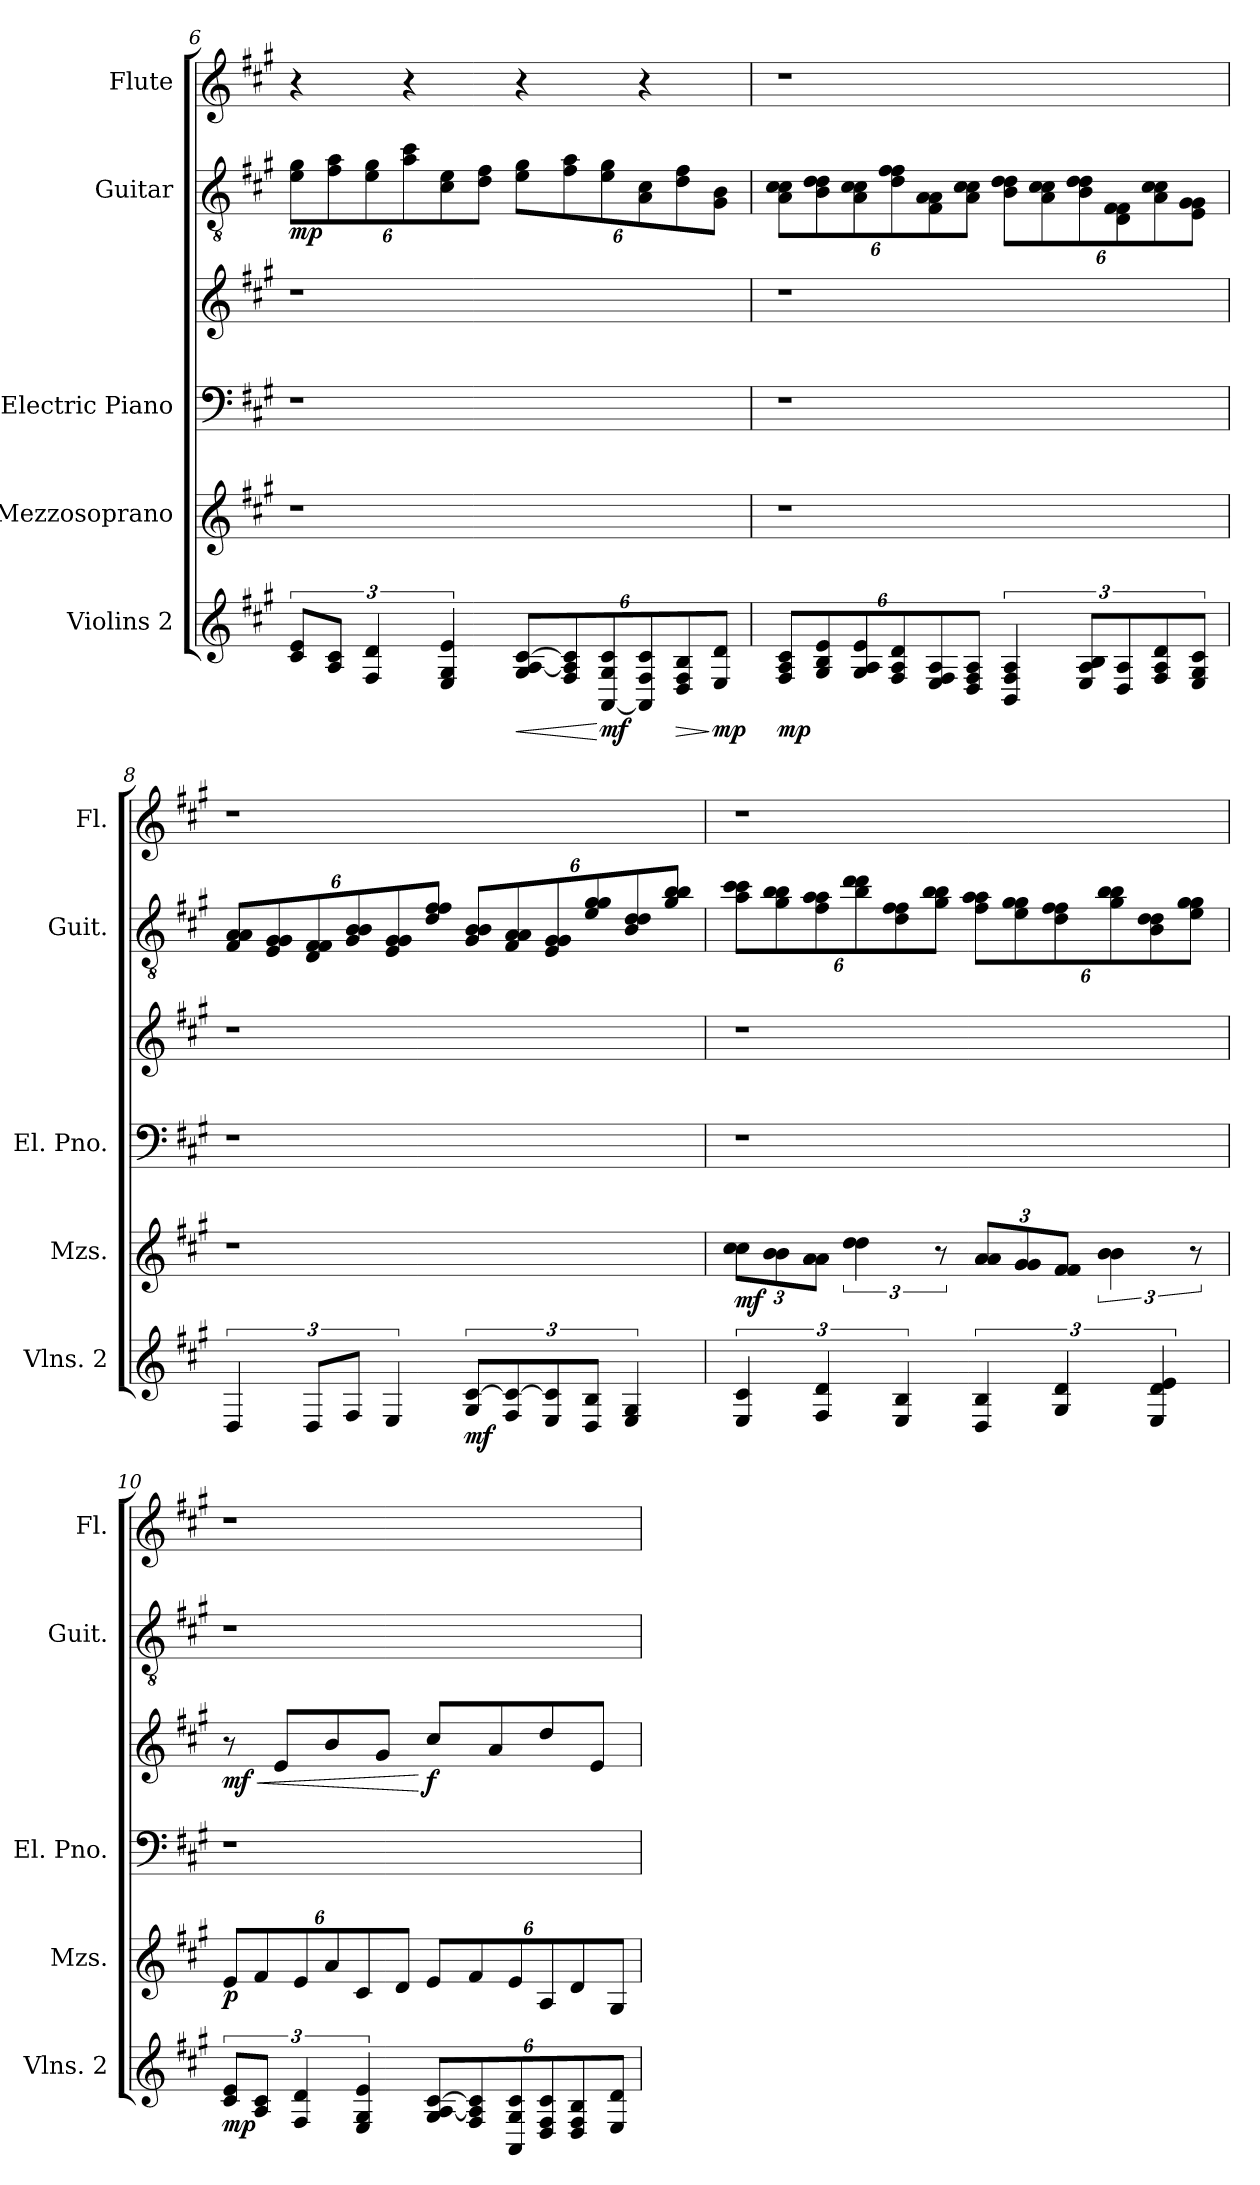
**kern	**dynam	**kern	**dynam	**kern	**kern	**dynam	**kern	**dynam	**kern
*part5	*part5	*part4	*part4	*part3	*part3	*part3	*part2	*part2	*part1
*staff6	*staff6	*staff5	*staff5	*staff4	*staff3	*staff3/4	*staff2	*staff2	*staff1
*I"Violins 2	*	*I"Mezzosoprano	*	*I"Electric Piano	*	*	*I"Guitar	*	*I"Flute
*I'Vlns. 2	*	*I'Mzs.	*	*I'El. Pno.	*	*	*I'Guit.	*	*I'Fl.
*clefG2	*	*clefG2	*	*clefF4	*clefG2	*	*clefGv2	*	*clefG2
*k[f#c#g#]	*	*k[f#c#g#]	*	*k[f#c#g#]	*k[f#c#g#]	*	*k[f#c#g#]	*	*k[f#c#g#]
*A:	*	*A:	*	*A:	*A:	*	*A:	*	*A:
*	*	*	*	*	*	*	*Xbrackettup	*	*
=6	=6	=6	=6	=6	=6	=6	=6	=6	=6
!	!	!	!	!	!	!	!	!LO:DY:b	!
12c#/ 12e/L	.	1r	.	1r	1r	.	12e\ 12g#\L	mp	4r
12A/ 12c#/J	.	.	.	.	.	.	12f#\ 12a\	.	.
6F#/ 6d/	.	.	.	.	.	.	12e\ 12g#\	.	.
.	.	.	.	.	.	.	12a\ 12cc#\	.	4r
6E/ 6G#/ 6e/	.	.	.	.	.	.	12c#\ 12e\	.	.
.	.	.	.	.	.	.	12d\ 12f#\J	.	.
*Xbrackettup	*	*	*	*	*	*	*	*	*
!	!LO:HP:b	!	!	!	!	!	!	!	!
12G#/ [12A/ [12c#/L	<	.	.	.	.	.	12e\ 12g#\L	.	4r
12F#/ 12A/] 12c#/]	.	.	.	.	.	.	12f#\ 12a\	.	.
!	!LO:DY:n=1:b	!	!	!	!	!	!	!	!
[12AA/ 12G#/ 12c#/	[ mf	.	.	.	.	.	12e\ 12g#\	.	.
12AA/] 12F#/ 12c#/	.	.	.	.	.	.	12A\ 12c#\	.	4r
!	!LO:HP:b	!	!	!	!	!	!	!	!
12D/ 12F#/ 12B/	>	.	.	.	.	.	12d\ 12f#\	.	.
!	!LO:DY:n=2:b	!	!	!	!	!	!	!	!
12E/ 12d/J	] mp	.	.	.	.	.	12G#\ 12B\J	.	.
!!LO:PB:g=z
=7	=7	=7	=7	=7	=7	=7	=7	=7	=7
!	!LO:DY:b	!	!	!	!	!	!	!	!
12F#/ 12A/ 12c#/L	mp	1r	.	1r	1r	.	12A\ 12c#\ 12c#\L	.	1r
12G#/ 12B/ 12e/	.	.	.	.	.	.	12B\ 12d\ 12d\	.	.
12G#/ 12A/ 12e/	.	.	.	.	.	.	12A\ 12c#\ 12c#\	.	.
12F#/ 12A/ 12d/	.	.	.	.	.	.	12d\ 12f#\ 12f#\	.	.
12E/ 12F#/ 12A/	.	.	.	.	.	.	12F#\ 12A\ 12A\	.	.
12D/ 12F#/ 12A/J	.	.	.	.	.	.	12A\ 12c#\ 12c#\J	.	.
*brackettup	*	*	*	*	*	*	*	*	*
6BB/ 6F#/ 6A/	.	.	.	.	.	.	12B\ 12d\ 12d\L	.	.
.	.	.	.	.	.	.	12A\ 12c#\ 12c#\	.	.
12E/ 12A/ 12B/L	.	.	.	.	.	.	12B\ 12d\ 12d\	.	.
12D/ 12A/	.	.	.	.	.	.	12D\ 12F#\ 12F#\	.	.
12F#/ 12A/ 12d/	.	.	.	.	.	.	12A\ 12c#\ 12c#\	.	.
12E/ 12G#/ 12c#/J	.	.	.	.	.	.	12E\ 12G#\ 12G#\J	.	.
=8	=8	=8	=8	=8	=8	=8	=8	=8	=8
!	!LO:DY:b	!	!	!	!	!	!	!	!
!	!LO:DY:n=1:b	!	!	!	!	!	!	!	!
6D/	mf f	1r	.	1r	1r	.	12F#/ 12A/ 12A/L	.	1r
.	.	.	.	.	.	.	12E/ 12G#/ 12G#/	.	.
12D/L	.	.	.	.	.	.	12D/ 12F#/ 12F#/	.	.
12F#/J	.	.	.	.	.	.	12G#/ 12B/ 12B/	.	.
6E/	.	.	.	.	.	.	12E/ 12G#/ 12G#/	.	.
.	.	.	.	.	.	.	12d/ 12f#/ 12f#/J	.	.
!	!LO:DY:n=2:b	!	!	!	!	!	!	!	!
12G#/ [12c#/L	mf	.	.	.	.	.	12G#/ 12B/ 12B/L	.	.
12F#/ 12c#/_	.	.	.	.	.	.	12F#/ 12A/ 12A/	.	.
12E/ 12c#/]	.	.	.	.	.	.	12E/ 12G#/ 12G#/	.	.
12D/ 12B/J	.	.	.	.	.	.	12e/ 12g#/ 12g#/	.	.
6E/ 6G#/	.	.	.	.	.	.	12B/ 12d/ 12d/	.	.
.	.	.	.	.	.	.	12g#/ 12b/ 12b/J	.	.
!!LO:LB:g=z
=9	=9	=9	=9	=9	=9	=9	=9	=9	=9
!	!	!	!LO:DY:b	!	!	!	!	!	!
6E/ 6c#/	.	12cc#\ 12cc#\L	mf	1r	1r	.	12a\ 12cc#\ 12cc#\L	.	1r
.	.	12b\ 12b\	.	.	.	.	12g#\ 12b\ 12b\	.	.
6F#/ 6d/	.	12a\ 12a\J	.	.	.	.	12f#\ 12a\ 12a\	.	.
.	.	6dd\ 6dd\	.	.	.	.	12b\ 12dd\ 12dd\	.	.
6E/ 6B/	.	.	.	.	.	.	12d\ 12f#\ 12f#\	.	.
.	.	12r	.	.	.	.	12g#\ 12b\ 12b\J	.	.
6D/ 6B/	.	12a/ 12a/L	.	.	.	.	12f#\ 12a\ 12a\L	.	.
.	.	12g#/ 12g#/	.	.	.	.	12e\ 12g#\ 12g#\	.	.
6G#/ 6d/	.	12f#/ 12f#/J	.	.	.	.	12d\ 12f#\ 12f#\	.	.
.	.	6b\ 6b\	.	.	.	.	12g#\ 12b\ 12b\	.	.
6E/ 6d/ 6e/	.	.	.	.	.	.	12B\ 12d\ 12d\	.	.
.	.	12r	.	.	.	.	12e\ 12g#\ 12g#\J	.	.
=10	=10	=10	=10	=10	=10	=10	=10	=10	=10
*	*	*Xbrackettup	*	*	*	*	*	*	*
!	!LO:DY:b	!	!LO:DY:b	!	!	!LO:HP:b	!	!	!
!	!	!	!	!	!	!LO:DY:n=1:b	!	!	!
12c#/ 12e/L	mp	12e/L	p	1r	8r	< mf	1r	.	1r
12A/ 12c#/J	.	12f#/	.	.	.	.	.	.	.
.	.	.	.	.	8e/L	.	.	.	.
6F#/ 6d/	.	12e/	.	.	.	.	.	.	.
.	.	12a/	.	.	8b/	.	.	.	.
6E/ 6G#/ 6e/	.	12c#/	.	.	.	.	.	.	.
.	.	.	.	.	8g#/J	.	.	.	.
.	.	12d/J	.	.	.	.	.	.	.
*Xbrackettup	*	*	*	*	*	*	*	*	*
!	!	!	!	!	!	!LO:DY:n=2:b	!	!	!
12G#/ [12A/ [12c#/L	.	12e/L	.	.	8cc#/L	[ f	.	.	.
12F#/ 12A/] 12c#/]	.	12f#/	.	.	.	.	.	.	.
.	.	.	.	.	8a/	.	.	.	.
12AA/ 12G#/ 12c#/	.	12e/	.	.	.	.	.	.	.
12D/ 12F#/ 12c#/	.	12A/	.	.	8dd/	.	.	.	.
12D/ 12F#/ 12B/	.	12d/	.	.	.	.	.	.	.
.	.	.	.	.	8e/J	.	.	.	.
12E/ 12d/J	.	12G#/J	.	.	.	.	.	.	.
=	=	=	=	=	=	=	=	=	=
*-	*-	*-	*-	*-	*-	*-	*-	*-	*-
